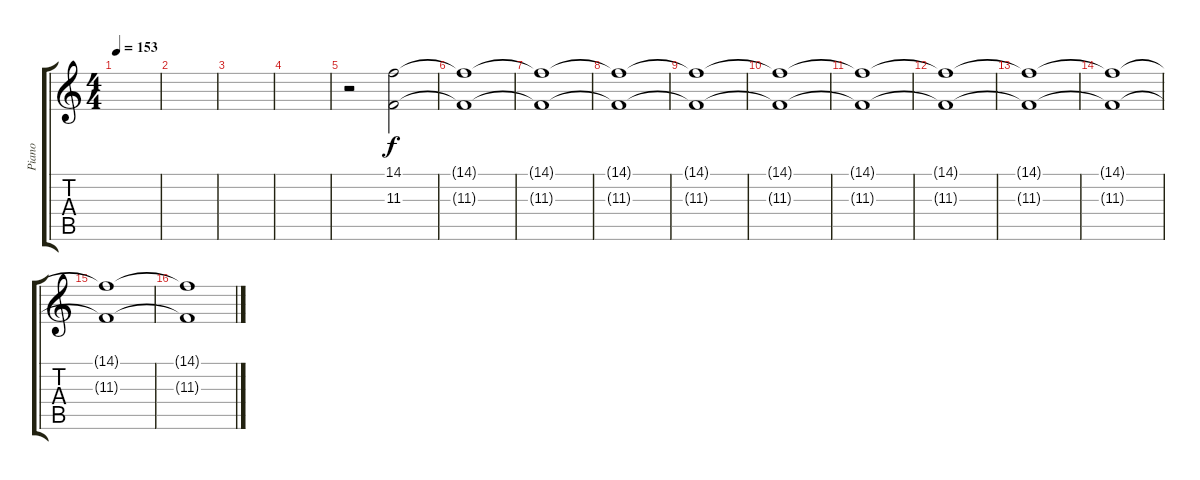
\track ("Piano" "Piano") {instrument acousticgrandpiano}
\staff {score tabs}
\tuning (Eb4 Bb3 Gb3 Db3 Ab2 Db2) {hide}
\ts (4 4)
\tempo 153
\clef g2
\ks c
|
|
|
|
r.2 (14.1 11.3).2 |
(14.1{t} 11.3{t}).1 |
(14.1{t} 11.3{t}).1 |
(14.1{t} 11.3{t}).1 |
(14.1{t} 11.3{t}).1 |
(14.1{t} 11.3{t}).1 |
(14.1{t} 11.3{t}).1 |
(14.1{t} 11.3{t}).1 |
(14.1{t} 11.3{t}).1 |
(14.1{t} 11.3{t}).1 |
(14.1{t} 11.3{t}).1 |
(14.1{t} 11.3{t}).1
